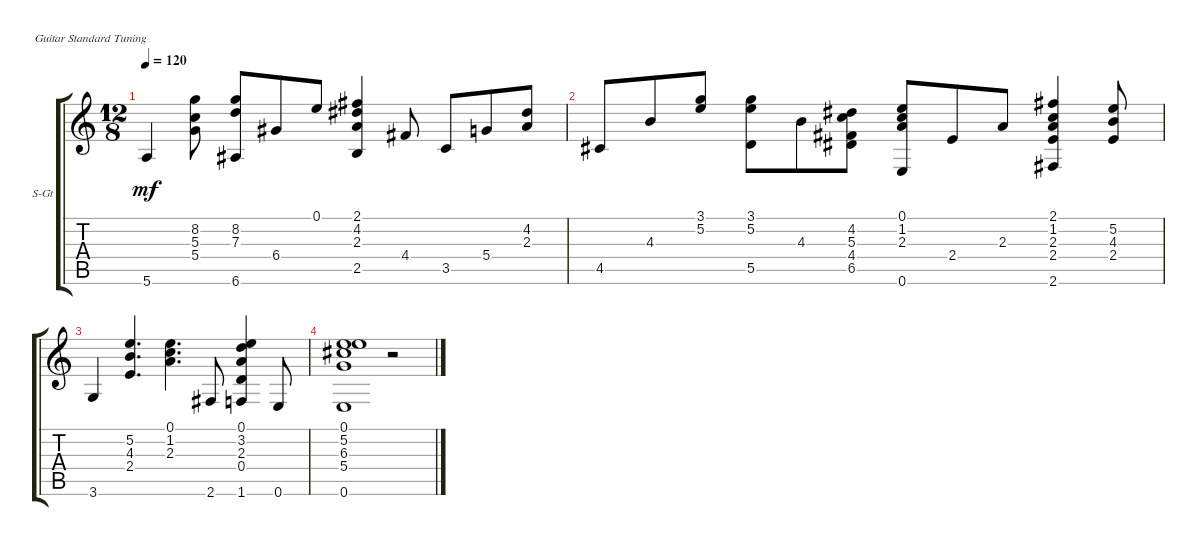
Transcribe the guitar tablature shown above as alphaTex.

\defaultSystemsLayout 4
\bracketExtendMode groupsimilarinstruments
\firstSystemTrackNameOrientation horizontal
\otherSystemsTrackNameOrientation horizontal
\track ("Steel Guitar" "S-Gt") {instrument electricguitarjazz}
\staff {score tabs}
\tuning (E4 B3 G3 D3 A2 E2)
\ts (12 8)
\tempo 120
\clef g2
\ks c
5.6.4{dy mf} (8.2 5.3 5.4).8 (8.2 7.3 6.6).8 6.4.8 0.1.8 (2.5 2.3 2.1 4.2).4 4.4.8 3.5.8 5.4.8 (4.2 2.3).8 |
4.5.8 4.3.8 (3.1 5.2).8 (3.1 5.2 5.5).8 4.3.8 (4.2 5.3 4.4 6.5).8 (0.1 1.2 2.3 0.6).8 2.4.8 2.3.8 (2.1 1.2 2.3 2.4 2.6).4 (5.2 4.3 2.4).8 |
3.6.4 (5.2 4.3 2.4).4{d} (0.1 1.2 2.3).4{d} 2.6.8 (1.6 0.1 3.2 2.3 0.4).4 0.6.8 |
(0.6 0.1 5.2 6.3 5.4).1 r.2
